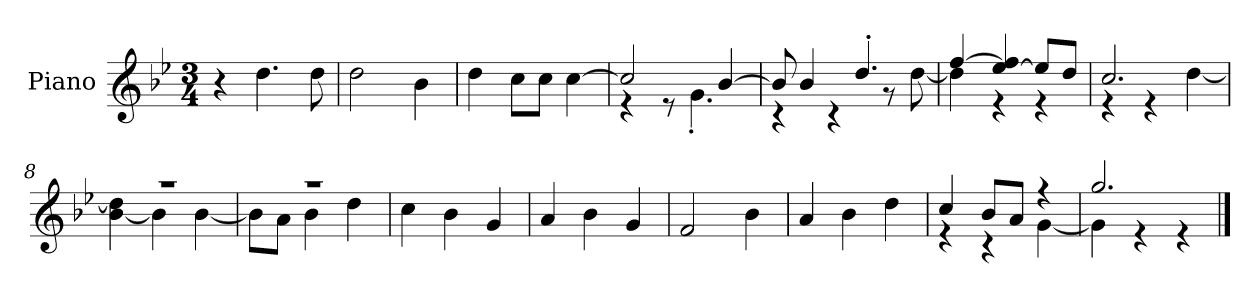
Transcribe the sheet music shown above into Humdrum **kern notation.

**kern
*part1
*staff1
*I"Piano
*I'P-no
*clefG2
*k[b-e-]
*M3/4
*MM178
=1
4r
4.dd\
8dd\
=2
2dd\
4b-\
=3
4dd\
8cc\L
8cc\J
[4cc\
=4
*^
2cc/]	4r
.	8r
.	4.g'\
[4b-/	.
=5	=5
8b-/]	4r
4b-/	.
.	4r
4.dd'/	.
.	8r
.	[8dd\
=6	=6
[4ff/	4dd\]
[4ee-/ 4ff/]	4r
8ee-/L]	4r
8dd/J	.
=7	=7
2.cc/	4r
.	4r
.	[4dd\
=8	=8
2.r	[4b-\ 4dd\]
.	4b-\]
.	[4b-\
!!LO:LB:g=z	!!
=9	=9
2.r	8b-\L]
.	8a\J
.	4b-\
.	4dd\
*v	*v
=10
4cc\
4b-\
4g/
=11
4a/
4b-\
4g/
=12
2f/
4b-\
=13
4a/
4b-\
4dd\
=14
*^
4cc/	4r
8b-/L	4r
8a/J	.
4r	[4g\
=15	=15
2.gg/	4g\]
.	4r
.	4r
*v	*v
==
*-
